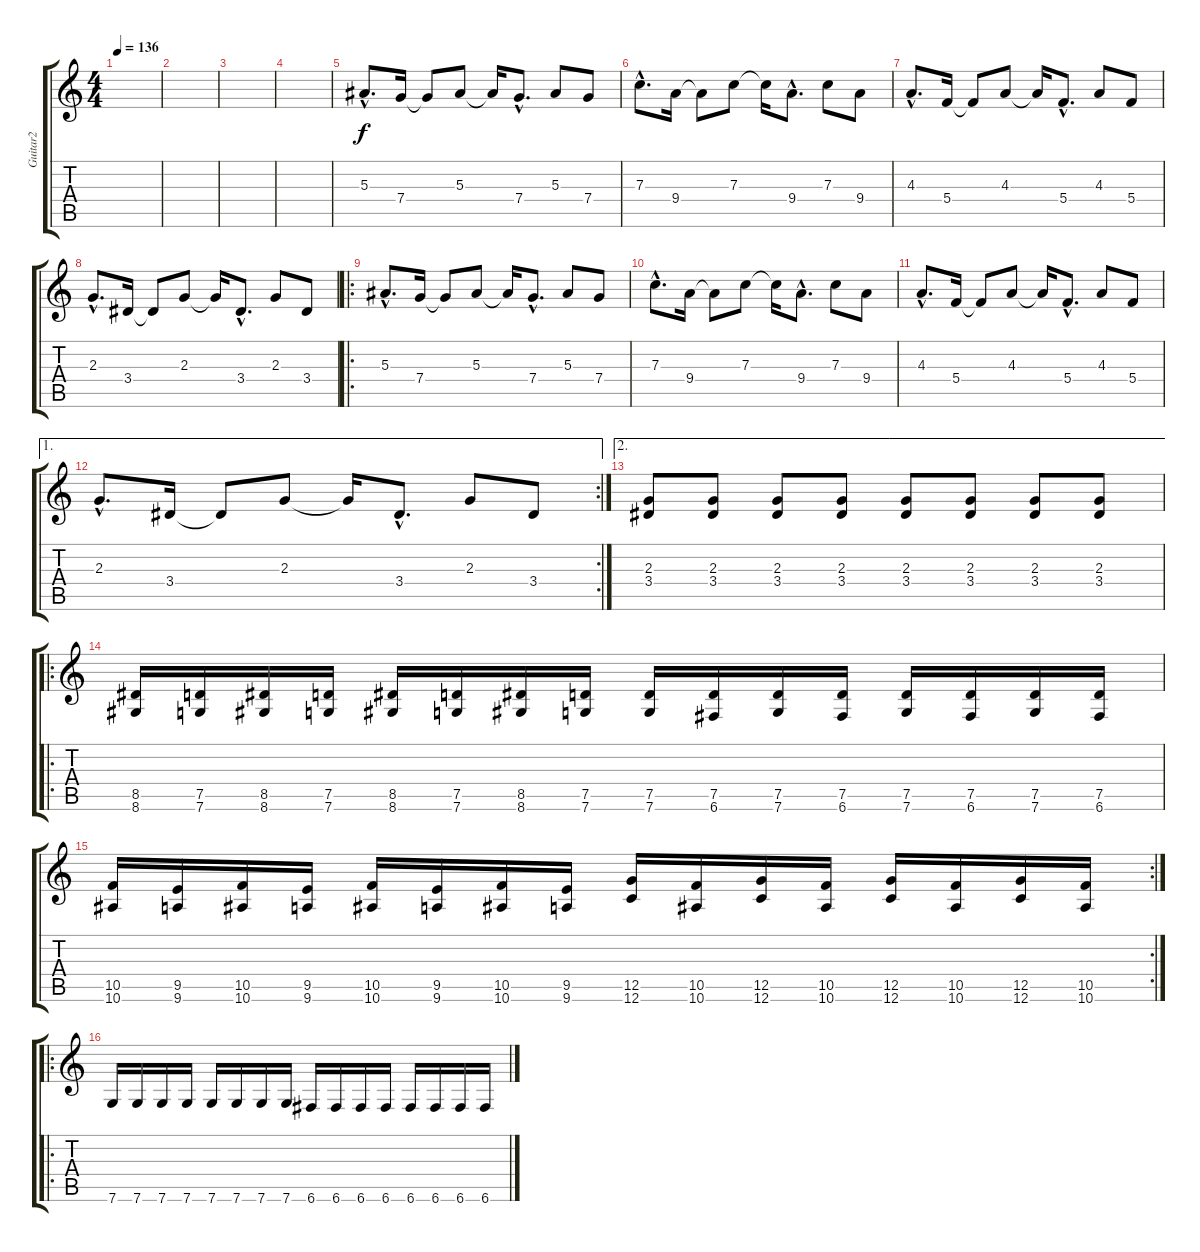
\track ("Guitar2" "Guitar2") {instrument overdrivenguitar}
\staff {score tabs}
\tuning (D4 A3 F3 C3 G2 C2) {hide}
\ts (4 4)
\tempo 136
\clef g2
\ks c
|
|
|
|
5.3{hac}.8{d} 7.4.16 7.4{t}.8 5.3.8 5.3{t}.16 7.4{hac}.8{d} 5.3.8 7.4.8 |
7.3{hac}.8{d} 9.4.16 9.4{t}.8 7.3.8 7.3{t}.16 9.4{hac}.8{d} 7.3.8 9.4.8 |
4.3{hac}.8{d} 5.4.16 5.4{t}.8 4.3.8 4.3{t}.16 5.4{hac}.8{d} 4.3.8 5.4.8 |
2.3{hac}.8{d} 3.4.16 3.4{t}.8 2.3.8 2.3{t}.16 3.4{hac}.8{d} 2.3.8 3.4.8 |
\ro
5.3{hac}.8{d} 7.4.16 7.4{t}.8 5.3.8 5.3{t}.16 7.4{hac}.8{d} 5.3.8 7.4.8 |
7.3{hac}.8{d} 9.4.16 9.4{t}.8 7.3.8 7.3{t}.16 9.4{hac}.8{d} 7.3.8 9.4.8 |
4.3{hac}.8{d} 5.4.16 5.4{t}.8 4.3.8 4.3{t}.16 5.4{hac}.8{d} 4.3.8 5.4.8 |
\ae 1
\rc 2
2.3{hac}.8{d} 3.4.16 3.4{t}.8 2.3.8 2.3{t}.16 3.4{hac}.8{d} 2.3.8 3.4.8 |
\ae 2
(2.3 3.4).8 (2.3 3.4).8 (2.3 3.4).8 (2.3 3.4).8 (2.3 3.4).8 (2.3 3.4).8 (2.3 3.4).8 (2.3 3.4).8 |
\ro
(8.5 8.6).16 (7.5 7.6).16 (8.5 8.6).16 (7.5 7.6).16 (8.5 8.6).16 (7.5 7.6).16 (8.5 8.6).16 (7.5 7.6).16 (7.5 7.6).16 (7.5 6.6).16 (7.5 7.6).16 (7.5 6.6).16 (7.5 7.6).16 (7.5 6.6).16 (7.5 7.6).16 (7.5 6.6).16 |
\rc 2
(10.5 10.6).16 (9.5 9.6).16 (10.5 10.6).16 (9.5 9.6).16 (10.5 10.6).16 (9.5 9.6).16 (10.5 10.6).16 (9.5 9.6).16 (12.5 12.6).16 (10.5 10.6).16 (12.5 12.6).16 (10.5 10.6).16 (12.5 12.6).16 (10.5 10.6).16 (12.5 12.6).16 (10.5 10.6).16 |
\ro
7.6.16 7.6.16 7.6.16 7.6.16 7.6.16 7.6.16 7.6.16 7.6.16 6.6.16 6.6.16 6.6.16 6.6.16 6.6.16 6.6.16 6.6.16 6.6.16
